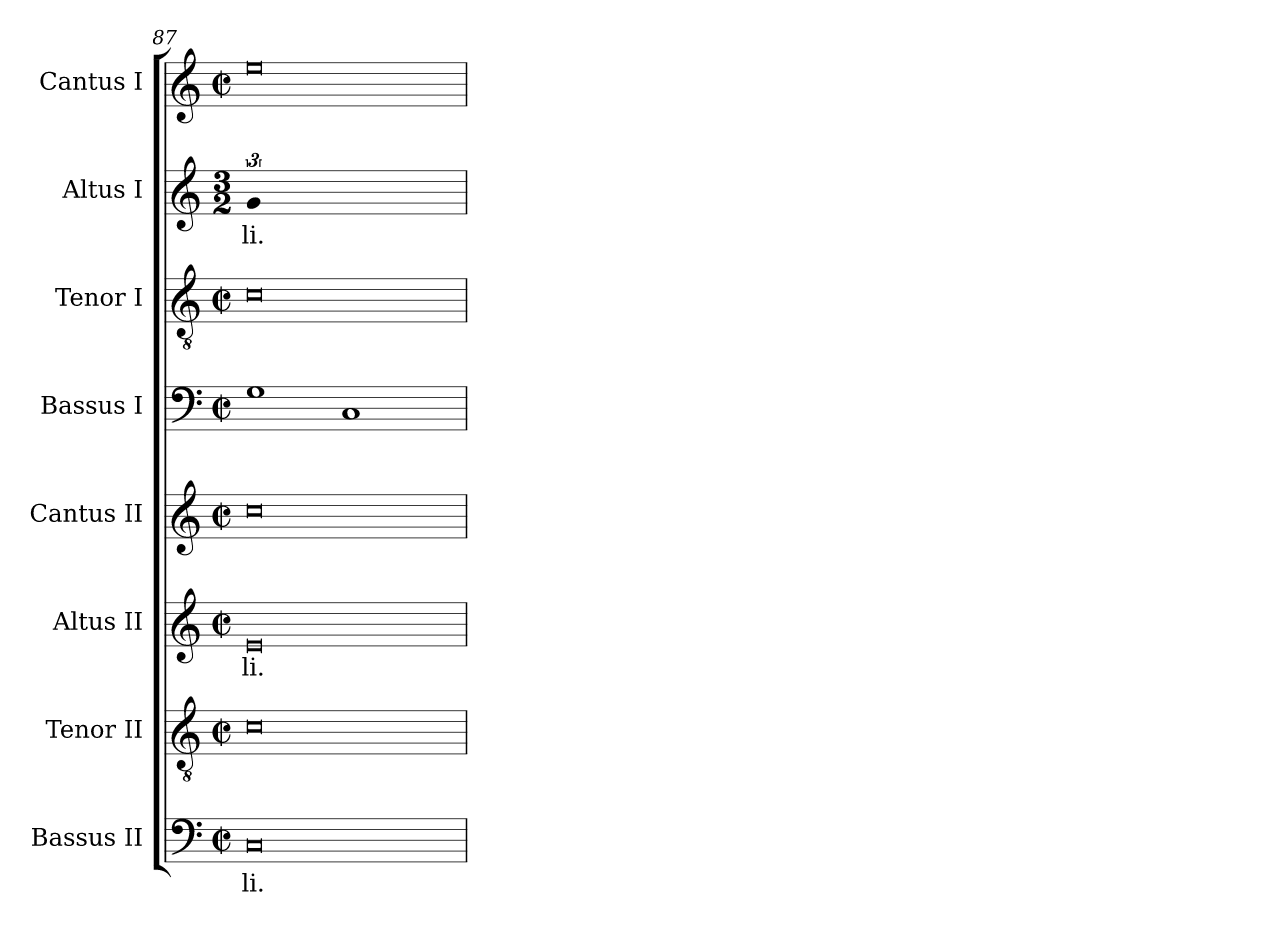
**kern	**text	**kern	**kern	**text	**kern	**kern	**kern	**kern	**text	**kern
*part8	*part8	*part7	*part6	*part6	*part5	*part4	*part3	*part2	*part2	*part1
*staff8	*staff8	*staff7	*staff6	*staff6	*staff5	*staff4	*staff3	*staff2	*staff2	*staff1
*I"Bassus II	*	*I"Tenor II	*I"Altus II	*	*I"Cantus II	*I"Bassus I	*I"Tenor I	*I"Altus I	*	*I"Cantus I
*clefF4	*	*clefGv2	*clefG2	*	*clefG2	*clefF4	*clefGv2	*clefG2	*	*clefG2
*M2/2	*	*M2/2	*M2/2	*	*M2/2	*M2/2	*M2/2	*M3/2	*	*M2/2
*met(c|)	*	*met(c|)	*met(c|)	*	*met(c|)	*met(c|)	*met(c|)	*	*	*met(c|)
=87	=87	=87	=87	=87	=87	=87	=87	=87	=87	=87
!	!LO:LY:b:cj	!	!	!LO:LY:b:cj	!	!	!	!LO:N:vis=0	!LO:LY:b:cj	!
0C	li.	0c	0e	li.	0cc	1G	0c	3%4g	li.	0ee
.	.	.	.	.	.	1C	.	.	.	.
.	.	.	.	.	.	.	.	3%2ryy	.	.
=	=	=	=	=	=	=	=	=	=	=
*-	*-	*-	*-	*-	*-	*-	*-	*-	*-	*-
